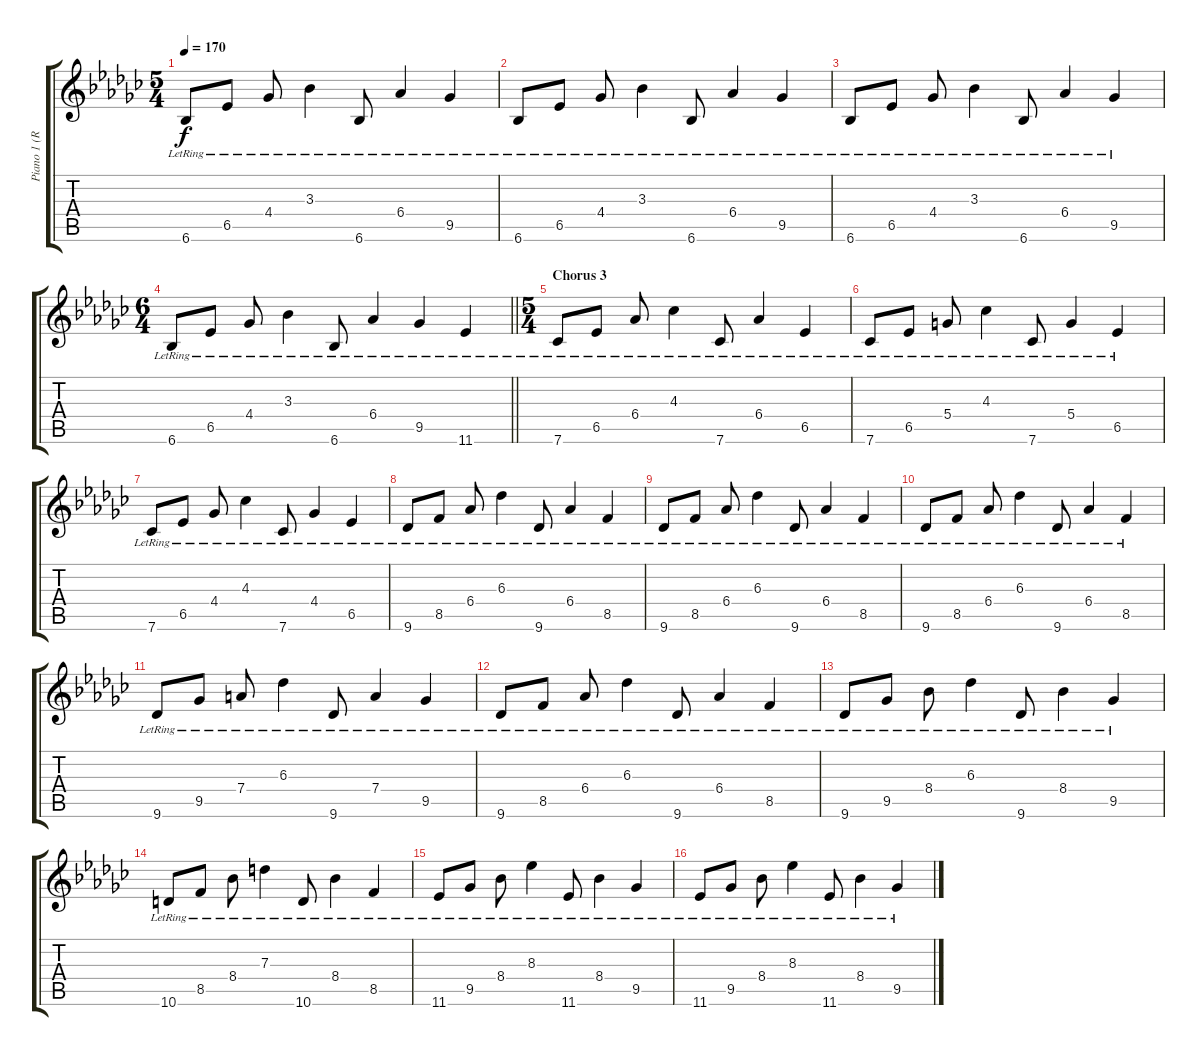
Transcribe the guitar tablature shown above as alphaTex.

\track ("Piano 1 (Right Hand)" "Piano 1 (R") {instrument electricpiano1}
\staff {score tabs}
\tuning (E5 B4 G4 D4 A3 E3) {hide}
\ts (5 4)
\tempo 170
\clef g2
\ks gb
6.6{lr}.8{dy f} 6.5{lr}.8 4.4{lr}.8 3.3{lr}.4 6.6{lr}.8 6.4{lr}.4 9.5{lr}.4 |
6.6{lr}.8 6.5{lr}.8 4.4{lr}.8 3.3{lr}.4 6.6{lr}.8 6.4{lr}.4 9.5{lr}.4 |
6.6{lr}.8 6.5{lr}.8 4.4{lr}.8 3.3{lr}.4 6.6{lr}.8 6.4{lr}.4 9.5{lr}.4 |
\ts (6 4)
\barLineRight lightlight
6.6{lr}.8 6.5{lr}.8 4.4{lr}.8 3.3{lr}.4 6.6{lr}.8 6.4{lr}.4 9.5{lr}.4 11.6{lr}.4 |
\ts (5 4)
\section ("" "Chorus 3")
7.6{lr}.8 6.5{lr}.8 6.4{lr}.8 4.3{lr}.4 7.6{lr}.8 6.4{lr}.4 6.5{lr}.4 |
7.6{lr}.8 6.5{lr}.8 5.4{lr}.8 4.3{lr}.4 7.6{lr}.8 5.4{lr}.4 6.5{lr}.4 |
7.6{lr}.8 6.5{lr}.8 4.4{lr}.8 4.3{lr}.4 7.6{lr}.8 4.4{lr}.4 6.5{lr}.4 |
9.6{lr}.8 8.5{lr}.8 6.4{lr}.8 6.3{lr}.4 9.6{lr}.8 6.4{lr}.4 8.5{lr}.4 |
9.6{lr}.8 8.5{lr}.8 6.4{lr}.8 6.3{lr}.4 9.6{lr}.8 6.4{lr}.4 8.5{lr}.4 |
9.6{lr}.8 8.5{lr}.8 6.4{lr}.8 6.3{lr}.4 9.6{lr}.8 6.4{lr}.4 8.5{lr}.4 |
9.6{lr}.8 9.5{lr}.8 7.4{lr}.8 6.3{lr}.4 9.6{lr}.8 7.4{lr}.4 9.5{lr}.4 |
9.6{lr}.8 8.5{lr}.8 6.4{lr}.8 6.3{lr}.4 9.6{lr}.8 6.4{lr}.4 8.5{lr}.4 |
9.6{lr}.8 9.5{lr}.8 8.4{lr}.8 6.3{lr}.4 9.6{lr}.8 8.4{lr}.4 9.5{lr}.4 |
10.6{lr}.8 8.5{lr}.8 8.4{lr}.8 7.3{lr}.4 10.6{lr}.8 8.4{lr}.4 8.5{lr}.4 |
11.6{lr}.8 9.5{lr}.8 8.4{lr}.8 8.3{lr}.4 11.6{lr}.8 8.4{lr}.4 9.5{lr}.4 |
11.6{lr}.8 9.5{lr}.8 8.4{lr}.8 8.3{lr}.4 11.6{lr}.8 8.4{lr}.4 9.5{lr}.4
